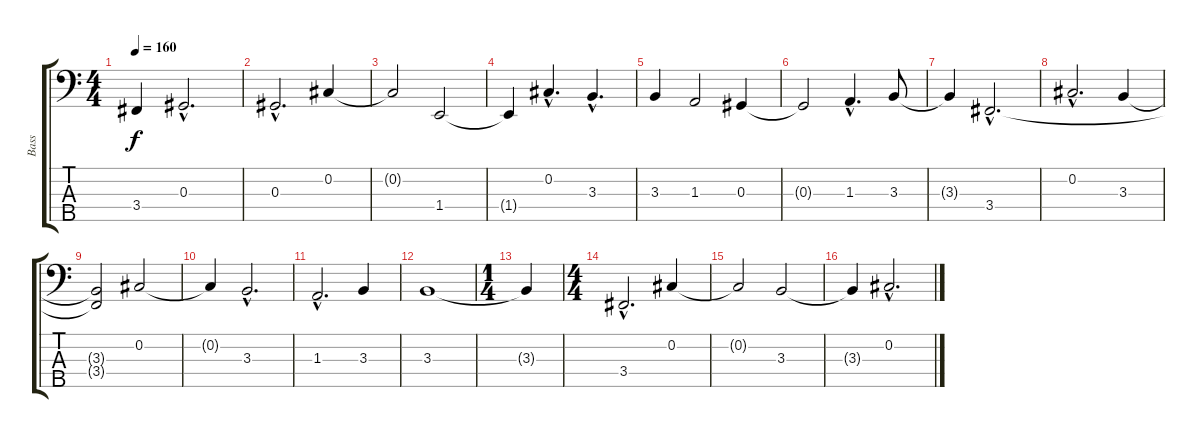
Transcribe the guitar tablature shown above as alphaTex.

\track ("Bass" "Bass") {instrument electricbasspick}
\staff {score tabs}
\tuning (Gb2 Db2 Ab1 Eb1 Bb0) {hide}
\ts (4 4)
\tempo 160
\clef f4
\ks c
3.4{t}.4{dy f} 0.3{hac}.2{d} |
0.3{hac}.2{d} 0.2.4 |
0.2{t}.2 1.4.2 |
1.4{t}.4 0.2{hac}.4{d} 3.3{hac}.4{d} |
3.3.4 1.3.2 0.3.4 |
0.3{t}.2 1.3{hac}.4{d} 3.3.8 |
3.3{t}.4 3.4{hac}.2{d} |
0.2{hac}.2{d} 3.3.4 |
(3.3{t} 3.4{t}).2 0.2.2 |
0.2{t}.4 3.3{hac}.2{d} |
1.3{hac}.2{d} 3.3.4 |
3.3.1 |
\ts (1 4)
3.3{t}.4 |
\ts (4 4)
3.4{hac}.2{d} 0.2.4 |
0.2{t}.2 3.3.2 |
3.3{t}.4 0.2{hac}.2{d}
